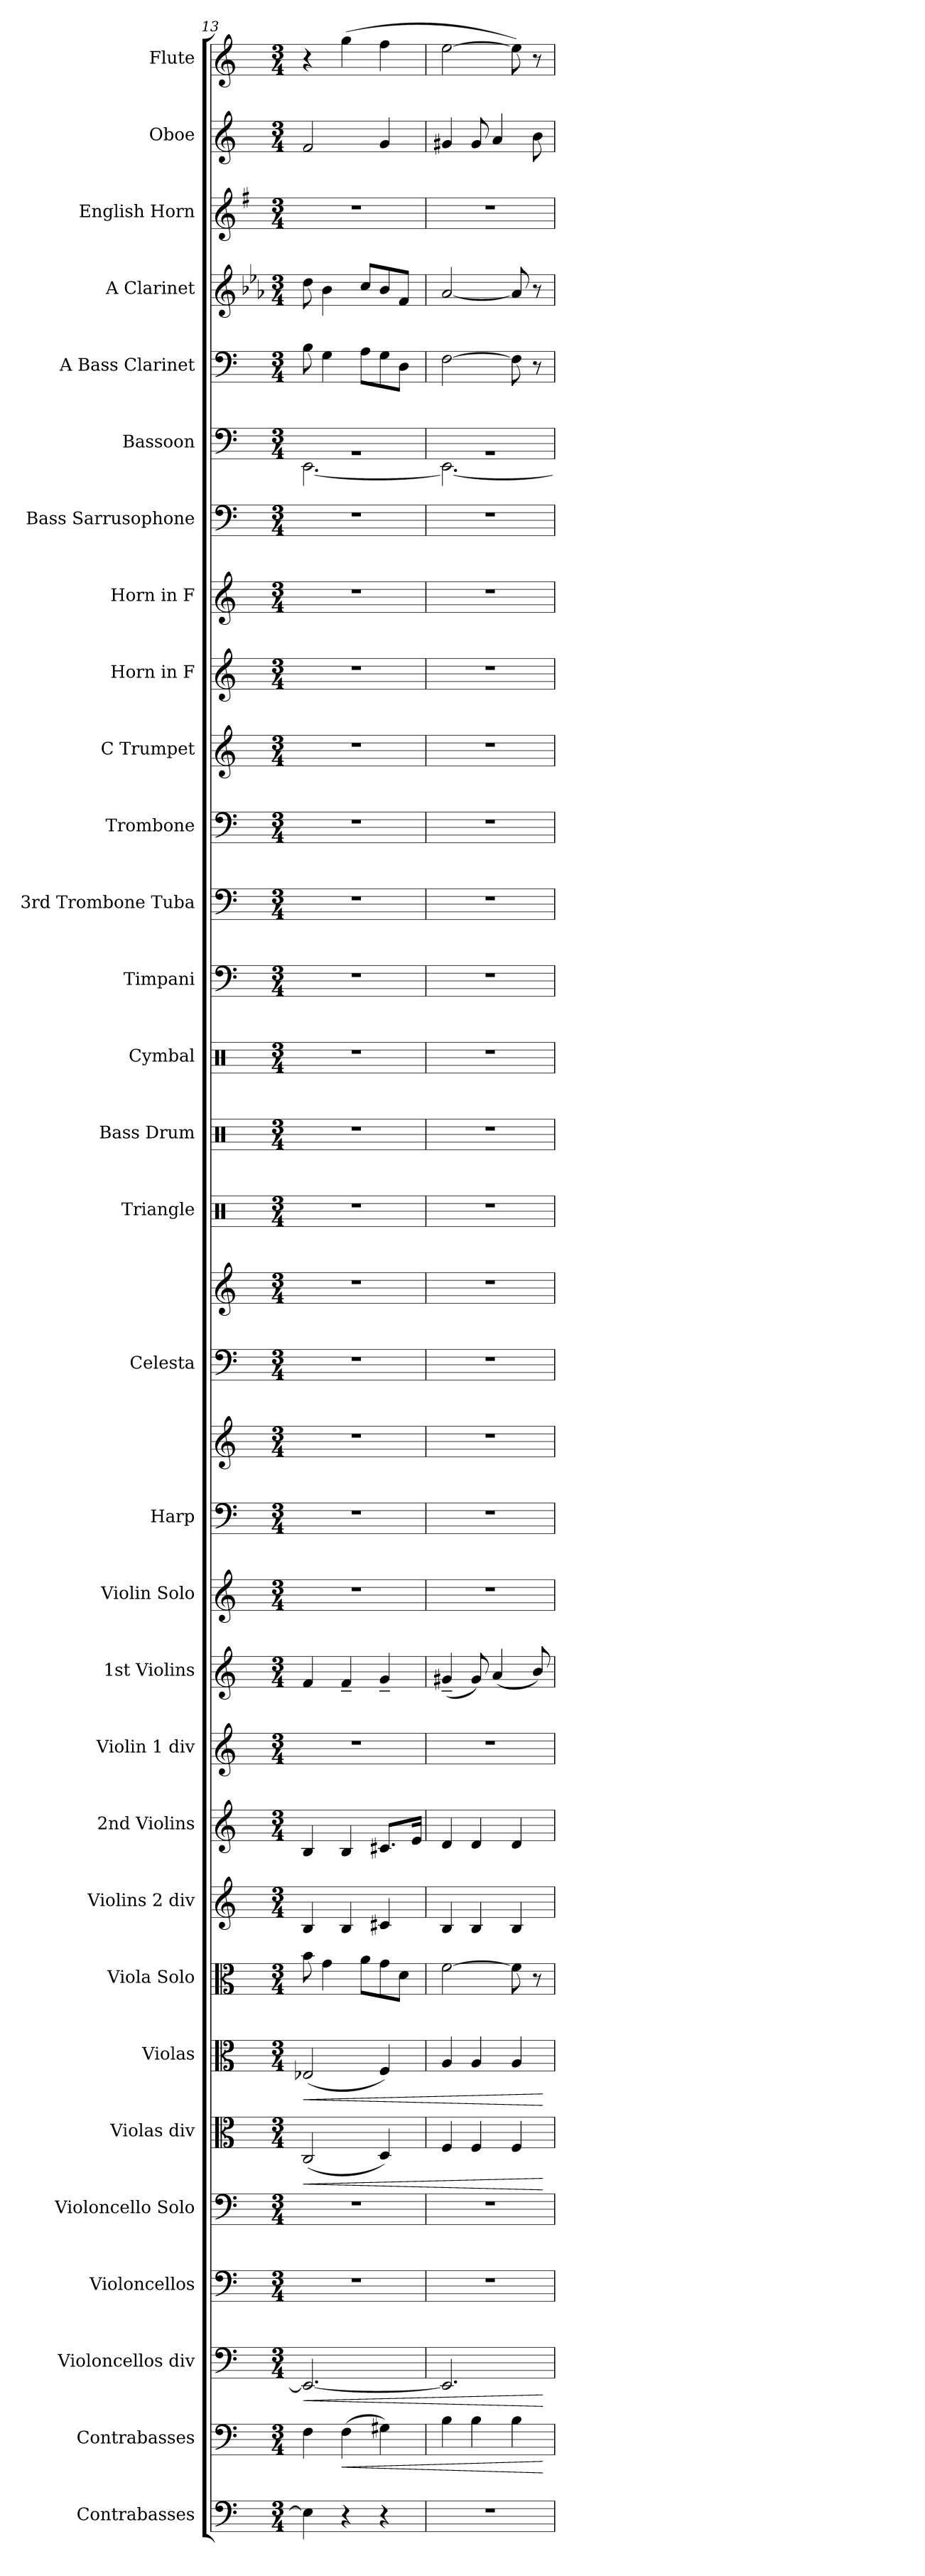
**kern	**kern	**dynam	**kern	**dynam	**kern	**kern	**kern	**dynam	**kern	**dynam	**kern	**kern	**kern	**kern	**kern	**kern	**kern	**kern	**kern	**kern	**kern	**kern	**kern	**kern	**kern	**kern	**kern	**kern	**kern	**kern	**kern	**kern	**kern	**kern	**kern	**kern
*part31	*part30	*part30	*part29	*part29	*part28	*part27	*part26	*part26	*part25	*part25	*part24	*part23	*part22	*part21	*part20	*part19	*part18	*part18	*part17	*part17	*part16	*part15	*part14	*part13	*part12	*part11	*part10	*part9	*part8	*part7	*part6	*part5	*part4	*part3	*part2	*part1
*staff33	*staff32	*staff32	*staff31	*staff31	*staff30	*staff29	*staff28	*staff28	*staff27	*staff27	*staff26	*staff25	*staff24	*staff23	*staff22	*staff21	*staff20	*staff19	*staff18	*staff17	*staff16	*staff15	*staff14	*staff13	*staff12	*staff11	*staff10	*staff9	*staff8	*staff7	*staff6	*staff5	*staff4	*staff3	*staff2	*staff1
*I"Contrabasses	*I"Contrabasses	*	*I"Violoncellos div	*	*I"Violoncellos	*I"Violoncello Solo	*I"Violas div	*	*I"Violas	*	*I"Viola Solo	*I"Violins 2 div	*I"2nd Violins	*I"Violin 1 div	*I"1st Violins	*I"Violin Solo	*I"Harp	*	*I"Celesta	*	*I"Triangle	*I"Bass Drum	*I"Cymbal	*I"Timpani	*I"3rd Trombone  Tuba	*I"Trombone	*I"C Trumpet	*I"Horn in F	*I"Horn in F	*I"Bass Sarrusophone	*I"Bassoon	*I"A Bass Clarinet	*I"A Clarinet	*I"English Horn	*I"Oboe	*I"Flute
*	*I'Cbs.	*	*I'Vcs. div	*	*I'Vcs.	*I'Vc. solo	*I'Vlas. div	*	*I'Vlas.	*	*I'Vla. Solo	*I'Vlns. 2 div	*I'Vln. 2	*I'Vln 1 div	*I'Vln.  1	*I'Vln. Solo	*I'Hrp.	*	*I'Cel.	*	*I'Trgl.	*I'B. Dr.	*I'Cym.	*I'Timp.	*	*I'Tbn.	*I'C Tpt.	*	*	*I'B. Sar.	*I'Bsn.	*I'A B. Cl.	*I'A Cl.	*I'E. Hn.	*I'Ob.	*I'Fl.
!!LO:PB:g=z
*clefF4	*clefF4	*	*clefF4	*	*clefF4	*clefF4	*clefC3	*	*clefC3	*	*clefC3	*clefG2	*clefG2	*clefG2	*clefG2	*clefG2	*clefF4	*clefG2	*clefF4	*clefG2	*clefX	*clefX	*clefX	*clefF4	*clefF4	*clefF4	*clefG2	*clefG2	*clefG2	*clefF4	*clefF4	*clefF4	*clefG2	*clefG2	*clefG2	*clefG2
*ITrd7c12	*ITrd7c12	*	*	*	*	*	*	*	*	*	*	*	*	*	*	*	*	*	*ITrd-7c-12	*ITrd-7c-12	*	*	*	*	*	*	*	*ITrd4c7	*ITrd4c7	*ITrd7c12	*	*ITrd9c15	*ITrd2c3	*ITrd4c7	*	*
*k[]	*k[]	*	*k[]	*	*k[]	*k[]	*k[]	*	*k[]	*	*k[]	*k[]	*k[]	*k[]	*k[]	*k[]	*k[]	*k[]	*k[]	*k[]	*k[]	*k[]	*k[]	*k[]	*k[]	*k[]	*k[]	*k[b-]	*k[b-]	*k[]	*k[]	*k[]	*k[]	*k[]	*k[]	*k[]
*M3/4	*M3/4	*	*M3/4	*	*M3/4	*M3/4	*M3/4	*	*M3/4	*	*M3/4	*M3/4	*M3/4	*M3/4	*M3/4	*M3/4	*M3/4	*M3/4	*M3/4	*M3/4	*M3/4	*M3/4	*M3/4	*M3/4	*M3/4	*M3/4	*M3/4	*M3/4	*M3/4	*M3/4	*M3/4	*M3/4	*M3/4	*M3/4	*M3/4	*M3/4
=13	=13	=13	=13	=13	=13	=13	=13	=13	=13	=13	=13	=13	=13	=13	=13	=13	=13	=13	=13	=13	=13	=13	=13	=13	=13	=13	=13	=13	=13	=13	=13	=13	=13	=13	=13	=13
*	*^	*	*	*	*	*	*	*	*	*	*	*	*	*	*	*	*	*	*	*	*	*	*	*	*	*	*	*	*	*	*	*	*	*	*	*
!	!	!	!	!	!LO:HP:b	!	!	!	!LO:HP:b	!	!LO:HP:b	!	!	!	!	!	!	!	!	!	!	!	!	!	!	!	!	!	!	!	!	!	!	!	!	!	!
*	*	*	*	*	*	*	*	*	*	*	*	*	*	*	*	*	*	*	*	*	*	*	*	*	*	*	*	*	*	*	*	*^	*	*	*	*	*
4EE\]	4FF\	2.EE\yy	.	2.EE/_	<	2.r	2.r	(<2C/	<	(<2E-i/	<	8b\	4B/	4B/	2.r	4f/	2.r	2.r	2.r	2.r	2.r	2.r	2.r	2.r	2.r	2.r	2.r	2.r	2.r	2.r	2.r	2.rBB	[2.EE\	8BB\	8b\	2.r	2f/	4r
.	.	.	.	.	.	.	.	.	.	.	.	4g\	.	.	.	.	.	.	.	.	.	.	.	.	.	.	.	.	.	.	.	.	.	4GG\	4g\	.	.	.
!	!	!	!LO:HP:b	!	!	!	!	!	!	!	!	!	!	!	!	!	!	!	!	!	!	!	!	!	!	!	!	!	!	!	!	!	!	!	!	!	!	!
4r	(>4FF\	.	<	.	.	.	.	.	.	.	.	.	4B/	4B/	.	4f~/	.	.	.	.	.	.	.	.	.	.	.	.	.	.	.	.	.	.	.	.	.	(>4gg\
.	.	.	.	.	.	.	.	.	.	.	.	8a\L	.	.	.	.	.	.	.	.	.	.	.	.	.	.	.	.	.	.	.	.	.	8AA\L	8a/L	.	.	.
4r	4GG#X\)	.	.	.	.	.	.	4D/)	.	4F/)	.	8g\	4c#X/	8.c#X/L	.	4g~/	.	.	.	.	.	.	.	.	.	.	.	.	.	.	.	.	.	8GG\	8g/	.	4g/	4ff\
.	.	.	.	.	.	.	.	.	.	.	.	8d\J	.	.	.	.	.	.	.	.	.	.	.	.	.	.	.	.	.	.	.	.	.	8DD\J	8d/J	.	.	.
.	.	.	.	.	.	.	.	.	.	.	.	.	.	16e/Jk	.	.	.	.	.	.	.	.	.	.	.	.	.	.	.	.	.	.	.	.	.	.	.	.
*	*v	*v	*	*	*	*	*	*	*	*	*	*	*	*	*	*	*	*	*	*	*	*	*	*	*	*	*	*	*	*	*	*	*	*	*	*	*	*
=14	=14	=14	=14	=14	=14	=14	=14	=14	=14	=14	=14	=14	=14	=14	=14	=14	=14	=14	=14	=14	=14	=14	=14	=14	=14	=14	=14	=14	=14	=14	=14	=14	=14	=14	=14	=14	=14
2.r	4BB\	.	2.EE/]	.	2.r	2.r	4F/	.	4A/	.	[2f\	4B/	4d/	2.r	(<4g#X~/	2.r	2.r	2.r	2.r	2.r	2.r	2.r	2.r	2.r	2.r	2.r	2.r	2.r	2.r	2.r	2.rBB	2.EE\_	[2FF\	[2f/	2.r	4g#X/	[2ee\
.	4BB\	.	.	.	.	.	4F/	.	4A/	.	.	4B/	4d/	.	8g#/)	.	.	.	.	.	.	.	.	.	.	.	.	.	.	.	.	.	.	.	.	8g#/	.
.	.	.	.	.	.	.	.	.	.	.	.	.	.	.	(<4a/	.	.	.	.	.	.	.	.	.	.	.	.	.	.	.	.	.	.	.	.	4a/	.
.	4BB\	.	.	.	.	.	4F/	.	4A/	.	8f\]	4B/	4d/	.	.	.	.	.	.	.	.	.	.	.	.	.	.	.	.	.	.	.	8FF\]	8f/]	.	.	8ee\])
.	.	.	.	.	.	.	.	.	.	.	8r	.	.	.	8b/)	.	.	.	.	.	.	.	.	.	.	.	.	.	.	.	.	.	8r	8r	.	8b\	8r
*	*	*	*	*	*	*	*	*	*	*	*	*	*	*	*	*	*	*	*	*	*	*	*	*	*	*	*	*	*	*	*v	*v	*	*	*	*	*
.	.	[	.	[	.	.	.	[	.	[	.	.	.	.	.	.	.	.	.	.	.	.	.	.	.	.	.	.	.	.	.	.	.	.	.	.
=	=	=	=	=	=	=	=	=	=	=	=	=	=	=	=	=	=	=	=	=	=	=	=	=	=	=	=	=	=	=	=	=	=	=	=	=
*-	*-	*-	*-	*-	*-	*-	*-	*-	*-	*-	*-	*-	*-	*-	*-	*-	*-	*-	*-	*-	*-	*-	*-	*-	*-	*-	*-	*-	*-	*-	*-	*-	*-	*-	*-	*-
